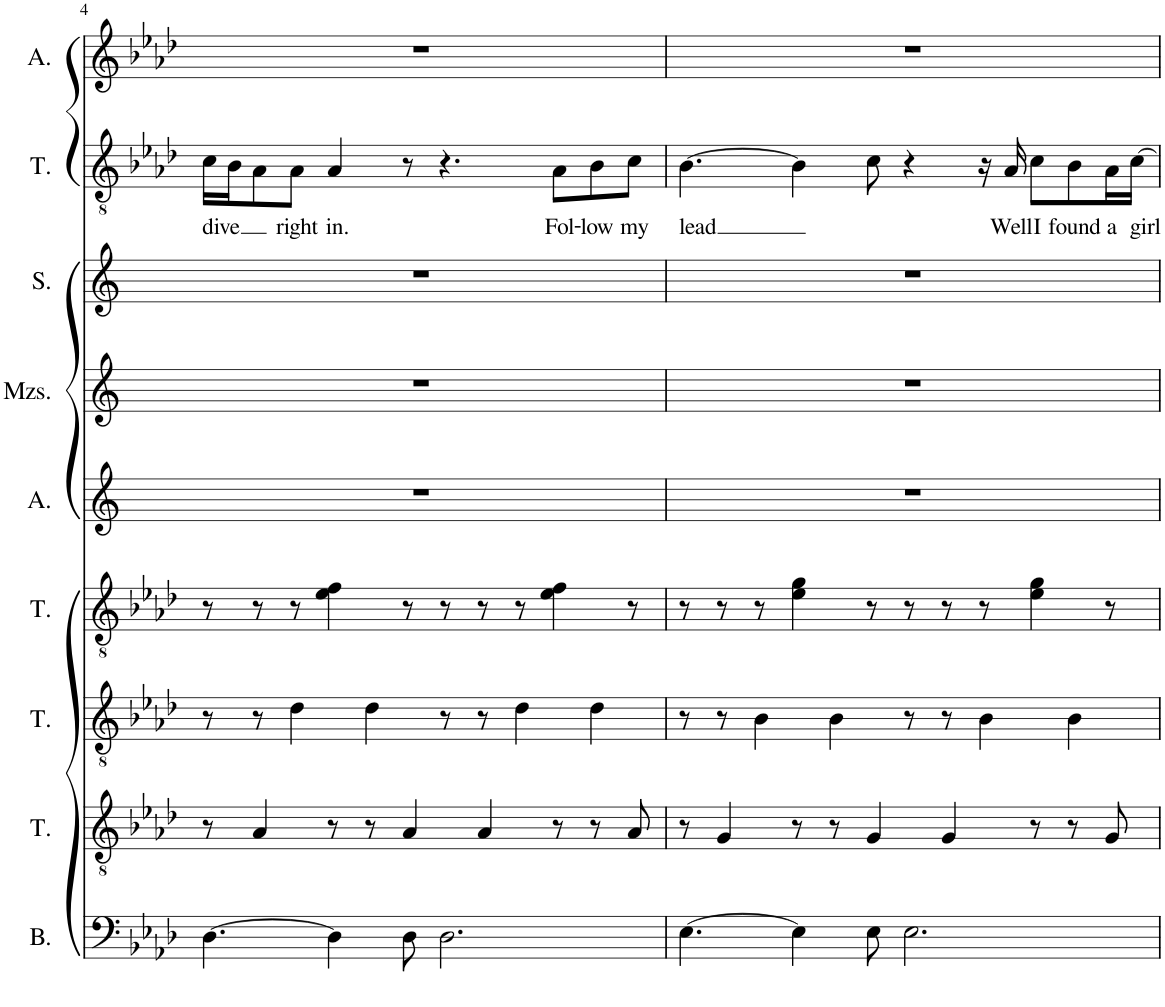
**kern	**kern	**kern	**kern	**kern	**kern	**kern	**kern	**text	**kern
*part9	*part8	*part7	*part6	*part5	*part4	*part3	*part2	*part2	*part1
*staff9	*staff8	*staff7	*staff6	*staff5	*staff4	*staff3	*staff2	*staff2	*staff1
*I"Bass	*I"Tenor	*I"Tenor	*I"Tenor	*I"Alto	*I"Mezzo-soprano	*I"Soprano	*I"Tenor	*	*I"Alto
*I'B.	*I'T.	*I'T.	*I'T.	*I'A.	*I'Mzs.	*I'S.	*I'T.	*	*I'A.
!!LO:PB:g=z
*clefF4	*clefGv2	*clefGv2	*clefGv2	*clefG2	*clefG2	*clefG2	*clefGv2	*	*clefG2
*k[b-e-a-d-]	*k[b-e-a-d-]	*k[b-e-a-d-]	*k[b-e-a-d-]	*k[]	*k[]	*k[]	*k[b-e-a-d-]	*	*k[b-e-a-d-]
*M12/8	*M12/8	*M12/8	*M12/8	*M12/8	*M12/8	*M12/8	*M12/8	*	*M12/8
=4	=4	=4	=4	=4	=4	=4	=4	=4	=4
!	!	!	!	!	!	!	!	!LO:LY:b	!
[4.D-\	8r	8r	8r	1.r	1.r	1.r	16c\LL	dive	1.r
.	.	.	.	.	.	.	16B-\J	.	.
.	4A-/	8r	8r	.	.	.	8A-\	.	.
!	!	!	!	!	!	!	!	!LO:LY:b	!
.	.	4d-\	8r	.	.	.	8A-\J	right	.
!	!	!	!	!	!	!	!	!LO:LY:b	!
4D-\]	8r	.	4e-\ 4f\	.	.	.	4A-/	in.	.
.	8r	4d-\	.	.	.	.	.	.	.
8D-\	4A-/	.	8r	.	.	.	8r	.	.
2.D-\	.	8r	8r	.	.	.	4.r	.	.
.	4A-/	8r	8r	.	.	.	.	.	.
.	.	4d-\	8r	.	.	.	.	.	.
!	!	!	!	!	!	!	!	!LO:LY:b	!
.	8r	.	4e-\ 4f\	.	.	.	8A-\L	Fol-	.
!	!	!	!	!	!	!	!	!LO:LY:b	!
.	8r	4d-\	.	.	.	.	8B-\	-low	.
!	!	!	!	!	!	!	!	!LO:LY:b	!
.	8A-/	.	8r	.	.	.	8c\J	my	.
=5	=5	=5	=5	=5	=5	=5	=5	=5	=5
!	!	!	!	!	!	!	!	!LO:LY:b	!
[4.E-\	8r	8r	8r	1.r	1.r	1.r	[4.B-\	lead	1.r
.	4G/	8r	8r	.	.	.	.	.	.
.	.	4B-\	8r	.	.	.	.	.	.
4E-\]	8r	.	4e-\ 4g\	.	.	.	4B-\]	.	.
.	8r	4B-\	.	.	.	.	.	.	.
8E-\	4G/	.	8r	.	.	.	8c\	.	.
2.E-\	.	8r	8r	.	.	.	4r	.	.
.	4G/	8r	8r	.	.	.	.	.	.
.	.	4B-\	8r	.	.	.	16r	.	.
!	!	!	!	!	!	!	!	!LO:LY:b	!
.	.	.	.	.	.	.	16A-/	Well	.
!	!	!	!	!	!	!	!	!LO:LY:b	!
.	8r	.	4e-\ 4g\	.	.	.	8c\L	I	.
!	!	!	!	!	!	!	!	!LO:LY:b	!
.	8r	4B-\	.	.	.	.	8B-\	found	.
!	!	!	!	!	!	!	!	!LO:LY:b	!
.	8G/	.	8r	.	.	.	16A-\L	a	.
!	!	!	!	!	!	!	!	!LO:LY:b	!
.	.	.	.	.	.	.	[16c\JJ	girl	.
=	=	=	=	=	=	=	=	=	=
*-	*-	*-	*-	*-	*-	*-	*-	*-	*-
